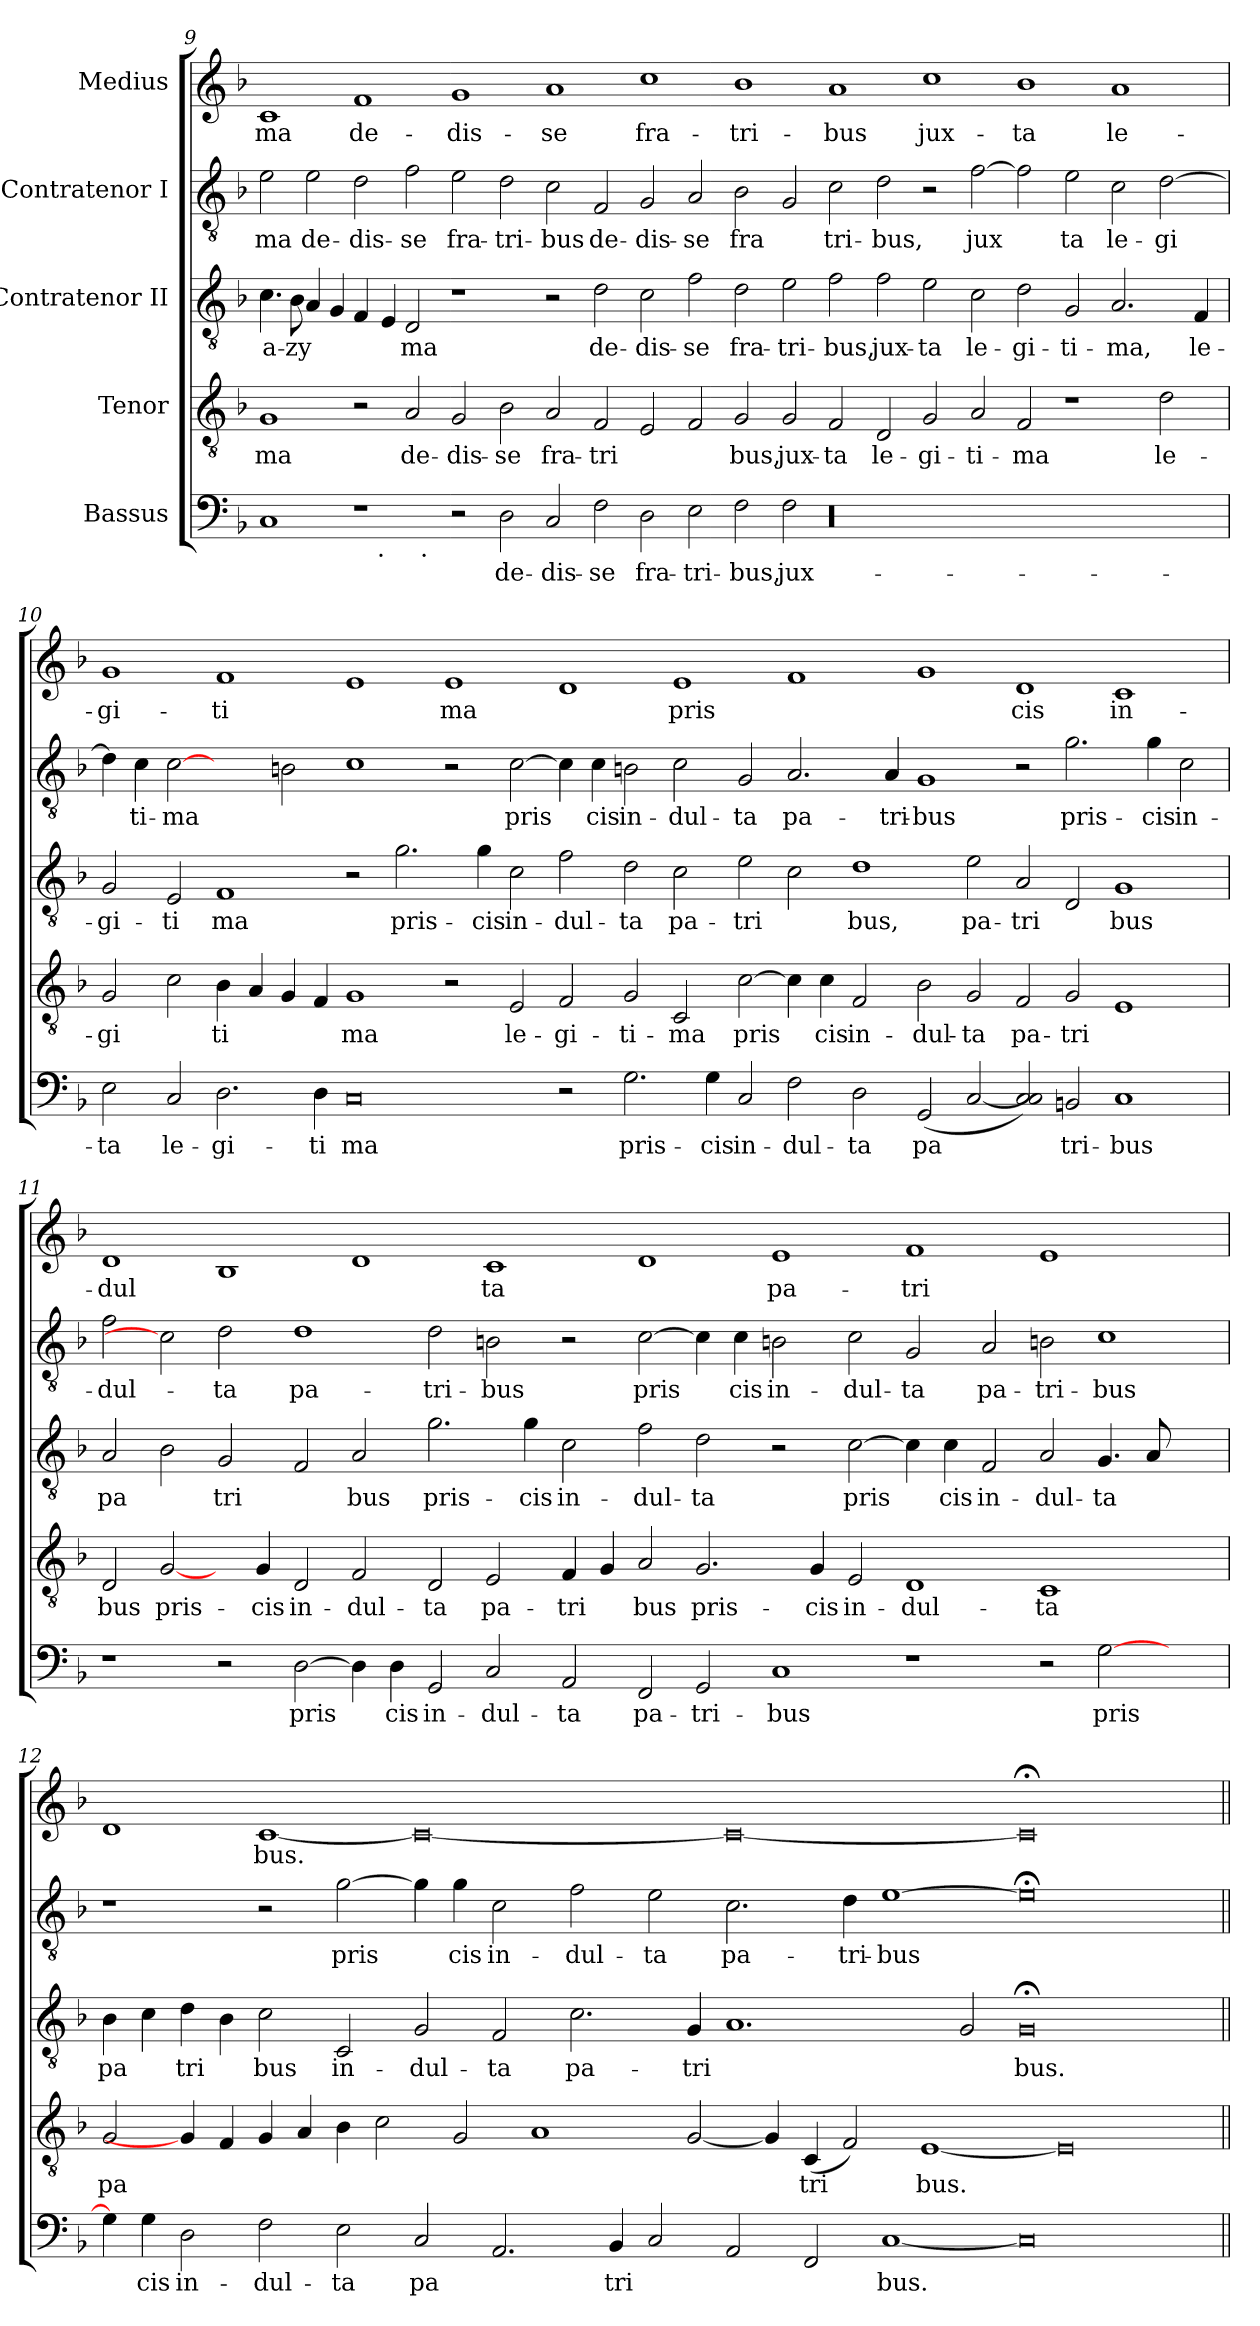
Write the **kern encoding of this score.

**kern	**text	**kern	**text	**kern	**text	**kern	**text	**kern	**text
*part5	*part5	*part4	*part4	*part3	*part3	*part2	*part2	*part1	*part1
*staff5	*staff5	*staff4	*staff4	*staff3	*staff3	*staff2	*staff2	*staff1	*staff1
*I"Bassus	*	*I"Tenor	*	*I"Contratenor II	*	*I"Contratenor I	*	*I"Medius	*
!!LO:PB:g=z
*clefF4	*	*clefGv2	*	*clefGv2	*	*clefGv2	*	*clefG2	*
*k[b-]	*	*k[b-]	*	*k[b-]	*	*k[b-]	*	*k[b-]	*
*F:	*	*F:	*	*F:	*	*F:	*	*F:	*
=9	=9	=9	=9	=9	=9	=9	=9	=9	=9
!	!LO:LY:b:cj	!	!LO:LY:b:cj	!	!LO:LY:b:cj	!	!LO:LY:b:cj	!	!LO:LY:b:cj
*^	*	*	*	*	*	*	*	*	*
*	*^	*	*	*	*	*	*	*	*	*
1C	1ryy	1ryy	.	1G	-ma	4.c\	a-	2e\	-ma	1c	-ma
!	!	!	!	!	!	!	!LO:LY:b:cj	!	!	!	!
.	.	.	.	.	.	8B-\	-zy-	.	.	.	.
!	!	!	!	!	!	!	!LO:LY:b:cj	!	!LO:LY:b:cj	!	!
.	.	.	.	.	.	4A/	--	2e\	de-	.	.
!	!	!	!	!	!	!	!LO:LY:b:cj	!	!	!	!
.	.	.	.	.	.	4G/	--	.	.	.	.
!	!	!	!	!	!	!	!LO:LY:b:cj	!	!LO:LY:b:cj	!	!LO:LY:b:cj
1r	8...ryy	2ryy	.	2r	.	4F/	--	2d\	-dis-	1f	de-
!	!LO:TX:b:t=.	!	!	!	!	!	!	!	!	!	!
.	1ryy	.	.	.	.	.	.	.	.	.	.
!	!	!	!	!	!	!	!LO:LY:b:cj	!	!	!	!
.	.	.	.	.	.	4E/	--	.	.	.	.
!	!	!	!	!	!LO:LY:b:cj	!	!LO:LY:b:cj	!	!LO:LY:b:cj	!	!
.	.	16..ryy	.	2A/	de-	2D/	-ma	2f\	-se	.	.
!	!	!LO:TX:b:t=.	!	!	!	!	!	!	!	!	!
.	.	1ryy	.	.	.	.	.	.	.	.	.
!	!	!	!	!	!LO:LY:b:cj	!	!	!	!LO:LY:b:cj	!	!LO:LY:b:cj
2r	.	.	.	2G/	-dis-	1r	.	2e\	fra-	1g	-dis-
.	1ryy	.	.	.	.	.	.	.	.	.	.
!	!	!	!LO:LY:b:cj	!	!LO:LY:b:cj	!	!	!	!LO:LY:b:cj	!	!
2D\	.	.	de-	2B-\	-se	.	.	2d\	-tri-	.	.
.	.	1ryy	.	.	.	.	.	.	.	.	.
!	!	!	!LO:LY:b:cj	!	!LO:LY:b:cj	!	!	!	!LO:LY:b:cj	!	!LO:LY:b:cj
2C/	.	.	-dis-	2A/	fra-	2r	.	2c\	-bus	1a	-se
.	1ryy	.	.	.	.	.	.	.	.	.	.
!	!	!	!LO:LY:b:cj	!	!LO:LY:b:cj	!	!LO:LY:b:cj	!	!LO:LY:b:cj	!	!
2F\	.	.	-se	2F/	-tri-	2d\	de-	2F/	de-	.	.
.	.	1ryy	.	.	.	.	.	.	.	.	.
!	!	!	!LO:LY:b:cj	!	!LO:LY:b:cj	!	!LO:LY:b:cj	!	!LO:LY:b:cj	!	!LO:LY:b:cj
2D\	.	.	fra-	2E/	--	2c\	-dis-	2G/	-dis-	1cc	fra-
.	1ryy	.	.	.	.	.	.	.	.	.	.
!	!	!	!LO:LY:b:cj	!	!LO:LY:b:cj	!	!LO:LY:b:cj	!	!LO:LY:b:cj	!	!
2E\	.	.	-tri-	2F/	--	2f\	-se	2A/	-se	.	.
.	.	1ryy	.	.	.	.	.	.	.	.	.
!	!	!	!LO:LY:b:cj	!	!LO:LY:b:cj	!	!LO:LY:b:cj	!	!LO:LY:b:cj	!	!LO:LY:b:cj
2F\	.	.	-bus,	2G/	-bus,	2d\	fra-	2B-\	fra-	1b-	-tri-
.	1ryy	.	.	.	.	.	.	.	.	.	.
!	!	!	!LO:LY:b:cj	!	!LO:LY:b:cj	!	!LO:LY:b:cj	!	!LO:LY:b:cj	!	!
2F\	.	.	jux-	2G/	jux-	2e\	-tri-	2G/	--	.	.
.	.	1ryy	.	.	.	.	.	.	.	.	.
!	!	!	!	!	!LO:LY:b:cj	!	!LO:LY:b:cj	!	!LO:LY:b:cj	!	!LO:LY:b:cj
00r	.	.	.	2F/	-ta	2f\	-bus,	2c\	-tri-	1a	-bus
.	1ryy	.	.	.	.	.	.	.	.	.	.
!	!	!	!	!	!LO:LY:b:cj	!	!LO:LY:b:cj	!	!LO:LY:b:cj	!	!
.	.	.	.	2D/	le-	2f\	jux-	2d\	-bus,	.	.
.	.	1ryy	.	.	.	.	.	.	.	.	.
!	!	!	!	!	!LO:LY:b:cj	!	!LO:LY:b:cj	!	!	!	!LO:LY:b:cj
.	.	.	.	2G/	-gi-	2e\	-ta	2r	.	1cc	jux-
.	1ryy	.	.	.	.	.	.	.	.	.	.
!	!	!	!	!	!LO:LY:b:cj	!	!LO:LY:b:cj	!	!LO:LY:b:cj	!	!
.	.	.	.	2A/	-ti-	2c\	le-	[>2f\	jux-	.	.
.	.	1ryy	.	.	.	.	.	.	.	.	.
!	!	!	!	!	!LO:LY:b:cj	!	!LO:LY:b:cj	!	!LO:LY:b:cj	!	!LO:LY:b:cj
.	.	.	.	2F/	-ma	2d\	-gi-	2f\]	--	1b-	-ta
.	1ryy	.	.	.	.	.	.	.	.	.	.
!	!	!	!	!	!	!	!LO:LY:b:cj	!	!LO:LY:b:cj	!	!
.	.	.	.	1r	.	2G/	-ti-	2e\	-ta	.	.
.	.	1ryy	.	.	.	.	.	.	.	.	.
!	!	!	!	!	!	!	!LO:LY:b:cj	!	!LO:LY:b:cj	!	!LO:LY:b:cj
.	.	.	.	.	.	2.A/	-ma,	2c\	le-	1a	le-
.	2ryy	.	.	.	.	.	.	.	.	.	.
!	!	!	!	!	!LO:LY:b:cj	!	!	!	!LO:LY:b:cj	!	!
.	.	.	.	2d\	le-	.	.	[>2d\	-gi-	.	.
.	.	4ryy	.	.	.	.	.	.	.	.	.
.	4ryy	.	.	.	.	.	.	.	.	.	.
!	!	!	!	!	!	!	!LO:LY:b:cj	!	!	!	!
.	.	.	.	.	.	4F/	le-	.	.	.	.
.	.	8ryy	.	.	.	.	.	.	.	.	.
.	64ryy	64ryy	.	.	.	.	.	.	.	.	.
!!LO:PB:g=z
=10	=10	=10	=10	=10	=10	=10	=10	=10	=10	=10	=10
!	!	!	!LO:LY:b:cj	!	!LO:LY:b:cj	!	!LO:LY:b:cj	!	!LO:LY:b:cj	!	!LO:LY:b:cj
*v	*v	*v	*	*	*	*	*	*	*	*	*
2E\	-ta	2G/	-gi-	2G/	-gi-	4d\]	--	1g	-gi-
!	!	!	!	!	!	!	!LO:LY:b:cj	!	!
.	.	.	.	.	.	4c\	-ti-	.	.
!	!LO:LY:b:cj	!	!LO:LY:b:cj	!	!LO:LY:b:cj	!	!LO:LY:b:cj	!	!
2C/	le-	2c\	--	2E/	-ti	[2c	-ma	.	.
!	!LO:LY:b:cj	!	!LO:LY:b:cj	!	!LO:LY:b:cj	!	!	!	!LO:LY:b:cj
2.D\	-gi-	4B-\	-ti-	1F	ma	2ryy	.	1f	-ti-
!	!	!	!LO:LY:b:cj	!	!	!	!	!	!
.	.	4A/	--	.	.	.	.	.	.
!	!	!	!LO:LY:b:cj	!	!	!	!LO:LY:b:cj	!	!
.	.	4G/	--	.	.	2Bn\	.	.	.
!	!LO:LY:b:cj	!	!LO:LY:b:cj	!	!	!	!	!	!
4D\	-ti	4F/	--	.	.	.	.	.	.
!	!LO:LY:b:cj	!	!LO:LY:b:cj	!	!	!	!LO:LY:b:cj	!	!LO:LY:b:cj
0C	ma	1G	-ma	2r	.	1c	.	1e	--
!	!	!	!	!	!LO:LY:b:cj	!	!	!	!
.	.	.	.	2.g\	pris-	.	.	.	.
!	!	!	!	!	!	!	!	!	!LO:LY:b:cj
.	.	2r	.	.	.	2r	.	1e	-ma
!	!	!	!	!	!LO:LY:b:cj	!	!	!	!
.	.	.	.	4g\	-cis	.	.	.	.
!	!	!	!LO:LY:b:cj	!	!LO:LY:b:cj	!	!LO:LY:b:cj	!	!
.	.	2E/	le-	2c\	in-	[>2c\	pris-	.	.
!	!	!	!LO:LY:b:cj	!	!LO:LY:b:cj	!	!LO:LY:b:cj	!	!LO:LY:b:cj
2r	.	2F/	-gi-	2f\	-dul-	4c\]	--	1d	.
!	!	!	!	!	!	!	!LO:LY:b:cj	!	!
.	.	.	.	.	.	4c\	-cis	.	.
!	!LO:LY:b:cj	!	!LO:LY:b:cj	!	!LO:LY:b:cj	!	!LO:LY:b:cj	!	!
2.G\	pris-	2G/	-ti-	2d\	-ta	2Bn\	in-	.	.
!	!	!	!LO:LY:b:cj	!	!LO:LY:b:cj	!	!LO:LY:b:cj	!	!LO:LY:b:cj
.	.	2C/	-ma	2c\	pa-	2c\	-dul-	1e	pris-
!	!LO:LY:b:cj	!	!	!	!	!	!	!	!
4G\	-cis	.	.	.	.	.	.	.	.
!	!LO:LY:b:cj	!	!LO:LY:b:cj	!	!LO:LY:b:cj	!	!LO:LY:b:cj	!	!
2C/	in-	[>2c\	pris-	2e\	-tri-	2G/	-ta	.	.
!	!LO:LY:b:cj	!	!LO:LY:b:cj	!	!LO:LY:b:cj	!	!LO:LY:b:cj	!	!LO:LY:b:cj
2F\	-dul-	4c\]	--	2c\	--	2.A/	pa-	1f	--
!	!	!	!LO:LY:b:cj	!	!	!	!	!	!
.	.	4c\	-cis	.	.	.	.	.	.
!	!LO:LY:b:cj	!	!LO:LY:b:cj	!	!LO:LY:b:cj	!	!	!	!
2D\	-ta	2F/	in-	1d	-bus,	.	.	.	.
!	!	!	!	!	!	!	!LO:LY:b:cj	!	!
.	.	.	.	.	.	4A/	-tri-	.	.
!	!LO:LY:b:cj	!	!LO:LY:b:cj	!	!	!	!LO:LY:b:cj	!	!LO:LY:b:cj
(<2GG/	pa-	2B-\	-dul-	.	.	1G	-bus	1g	--
!	!LO:LY:b:cj	!	!LO:LY:b:cj	!	!LO:LY:b:cj	!	!	!	!
[<2C/	--	2G/	-ta	2e\	pa-	.	.	.	.
!	!LO:LY:b:cj	!	!LO:LY:b:cj	!	!LO:LY:b:cj	!	!	!	!LO:LY:b:cj
2C/ 2C/])	--	2F/	pa-	2A/	-tri-	2r	.	1d	-cis
!	!LO:LY:b:cj	!	!LO:LY:b:cj	!	!LO:LY:b:cj	!	!LO:LY:b:cj	!	!
2BBn/	-tri-	2G/	-tri-	2D/	--	2.g\	pris-	.	.
!	!LO:LY:b:cj	!	!LO:LY:b:cj	!	!LO:LY:b:cj	!	!	!	!LO:LY:b:cj
1C	-bus	1E	--	1G	-bus	.	.	1c	in-
!	!	!	!	!	!	!	!LO:LY:b:cj	!	!
.	.	.	.	.	.	4g\	-cis	.	.
!	!	!	!	!	!	!	!LO:LY:b:cj	!	!
.	.	.	.	.	.	2c\	in-	.	.
!!LO:LB:g=z
=11	=11	=11	=11	=11	=11	=11	=11	=11	=11
!	!	!	!LO:LY:b:cj	!	!LO:LY:b:cj	!	!LO:LY:b:cj	!	!LO:LY:b:cj
1r	.	2D/	-bus	2A/	pa-	2f\	-dul-	1d	-dul-
!	!	!	!LO:LY:b:cj	!	!LO:LY:b:cj	!	!	!	!
.	.	[2G/	pris-	2B-\	--	2c]	.	.	.
!	!	!	!	!	!LO:LY:b:cj	!	!LO:LY:b:cj	!	!LO:LY:b:cj
2r	.	4ryy	.	2G/	-tri-	2d\	-ta	1B-	--
!	!	!	!LO:LY:b:cj	!	!	!	!	!	!
.	.	4G/	-cis	.	.	.	.	.	.
!	!LO:LY:b:cj	!	!LO:LY:b:cj	!	!LO:LY:b:cj	!	!LO:LY:b:cj	!	!
[>2D\	pris-	2D/	in-	2F/	--	1d	pa-	.	.
!	!LO:LY:b:cj	!	!LO:LY:b:cj	!	!LO:LY:b:cj	!	!	!	!LO:LY:b:cj
4D\]	--	2F/	-dul-	2A/	-bus	.	.	1d	--
!	!LO:LY:b:cj	!	!	!	!	!	!	!	!
4D\	-cis	.	.	.	.	.	.	.	.
!	!LO:LY:b:cj	!	!LO:LY:b:cj	!	!LO:LY:b:cj	!	!LO:LY:b:cj	!	!
2GG/	in-	2D/	-ta	2.g\	pris-	2d\	-tri-	.	.
!	!LO:LY:b:cj	!	!LO:LY:b:cj	!	!	!	!LO:LY:b:cj	!	!LO:LY:b:cj
2C/	-dul-	2E/	pa-	.	.	2Bn\	-bus	1c	-ta
!	!	!	!	!	!LO:LY:b:cj	!	!	!	!
.	.	.	.	4g\	-cis	.	.	.	.
!	!LO:LY:b:cj	!	!LO:LY:b:cj	!	!LO:LY:b:cj	!	!	!	!
2AA/	-ta	4F/	-tri-	2c\	in-	2r	.	.	.
!	!	!	!LO:LY:b:cj	!	!	!	!	!	!
.	.	4G/	--	.	.	.	.	.	.
!	!LO:LY:b:cj	!	!LO:LY:b:cj	!	!LO:LY:b:cj	!	!LO:LY:b:cj	!	!LO:LY:b:cj
2FF/	pa-	2A/	-bus	2f\	-dul-	[>2c\	pris-	1d	.
!	!LO:LY:b:cj	!	!LO:LY:b:cj	!	!LO:LY:b:cj	!	!LO:LY:b:cj	!	!
2GG/	-tri-	2.G/	pris-	2d\	-ta	4c\]	--	.	.
!	!	!	!	!	!	!	!LO:LY:b:cj	!	!
.	.	.	.	.	.	4c\	-cis	.	.
!	!LO:LY:b:cj	!	!	!	!	!	!LO:LY:b:cj	!	!LO:LY:b:cj
1C	-bus	.	.	2r	.	2Bn\	in-	1e	pa-
!	!	!	!LO:LY:b:cj	!	!	!	!	!	!
.	.	4G/	-cis	.	.	.	.	.	.
!	!	!	!LO:LY:b:cj	!	!LO:LY:b:cj	!	!LO:LY:b:cj	!	!
.	.	2E/	in-	[>2c\	pris-	2c\	-dul-	.	.
!	!	!	!LO:LY:b:cj	!	!LO:LY:b:cj	!	!LO:LY:b:cj	!	!LO:LY:b:cj
1r	.	1D	-dul-	4c\]	--	2G/	-ta	1f	-tri-
!	!	!	!	!	!LO:LY:b:cj	!	!	!	!
.	.	.	.	4c\	-cis	.	.	.	.
!	!	!	!	!	!LO:LY:b:cj	!	!LO:LY:b:cj	!	!
.	.	.	.	2F/	in-	2A/	pa-	.	.
!	!	!	!LO:LY:b:cj	!	!LO:LY:b:cj	!	!LO:LY:b:cj	!	!LO:LY:b:cj
2r	.	1C	-ta	2A/	-dul-	2Bn\	-tri-	1e	--
!	!LO:LY:b:cj	!	!	!	!LO:LY:b:cj	!	!LO:LY:b:cj	!	!
[<2G\	pris-	.	.	4.G/	-ta	1c	-bus	.	.
!	!	!	!	!	!LO:LY:b:cj	!	!	!	!
.	.	.	.	8A/	.	.	.	.	.
2ryy	.	2ryy	.	2ryy	.	.	.	2ryy	.
!!LO:PB:g=z
=12	=12	=12	=12	=12	=12	=12	=12	=12	=12
!	!LO:LY:b:cj	!	!LO:LY:b:cj	!	!LO:LY:b:cj	!	!	!	!LO:LY:b:cj
4G\]	--	2G/	pa-	4B-\	pa-	1r	.	1d	--
!	!LO:LY:b:cj	!	!	!	!LO:LY:b:cj	!	!	!	!
4G\	-cis	.	.	4c\	--	.	.	.	.
!	!LO:LY:b:cj	!	!	!	!LO:LY:b:cj	!	!	!	!
2D\	in-	4G/]	.	4d\	-tri-	.	.	.	.
!	!	!	!LO:LY:b:cj	!	!LO:LY:b:cj	!	!	!	!
.	.	4F/	--	4B-\	--	.	.	.	.
!	!LO:LY:b:cj	!	!LO:LY:b:cj	!	!LO:LY:b:cj	!	!	!	!LO:LY:b:cj
2F\	-dul-	4G/	--	2c\	-bus	2r	.	[<1c	-bus.
!	!	!	!LO:LY:b:cj	!	!	!	!	!	!
.	.	4A/	--	.	.	.	.	.	.
!	!LO:LY:b:cj	!	!LO:LY:b:cj	!	!LO:LY:b:cj	!	!LO:LY:b:cj	!	!
2E\	-ta	4B-\	--	2C/	in-	[>2g\	pris-	.	.
!	!	!	!LO:LY:b:cj	!	!	!	!	!	!
.	.	2c\	--	.	.	.	.	.	.
!	!LO:LY:b:cj	!	!	!	!LO:LY:b:cj	!	!LO:LY:b:cj	!	!LO:LY:b:cj
2C/	pa-	.	.	2G/	-dul-	4g\]	--	0c_<	.
!	!	!	!LO:LY:b:cj	!	!	!	!LO:LY:b:cj	!	!
.	.	2G/	--	.	.	4g\	-cis	.	.
!	!LO:LY:b:cj	!	!	!	!LO:LY:b:cj	!	!LO:LY:b:cj	!	!
2.AA/	--	.	.	2F/	-ta	2c\	in-	.	.
!	!	!	!LO:LY:b:cj	!	!	!	!	!	!
.	.	1A	--	.	.	.	.	.	.
!	!	!	!	!	!LO:LY:b:cj	!	!LO:LY:b:cj	!	!
.	.	.	.	2.c\	pa-	2f\	-dul-	.	.
!	!LO:LY:b:cj	!	!	!	!	!	!	!	!
4BB-/	-tri-	.	.	.	.	.	.	.	.
!	!LO:LY:b:cj	!	!	!	!	!	!LO:LY:b:cj	!	!
2C/	--	.	.	.	.	2e\	-ta	.	.
!	!	!	!LO:LY:b:cj	!	!LO:LY:b:cj	!	!	!	!
.	.	[<2G/	--	4G/	-tri-	.	.	.	.
!	!LO:LY:b:cj	!	!	!	!LO:LY:b:cj	!	!LO:LY:b:cj	!	!LO:LY:b:cj
2AA/	--	.	.	1.A	--	2.c\	pa-	0c_<	.
!	!	!	!LO:LY:b:cj	!	!	!	!	!	!
.	.	4G/]	--	.	.	.	.	.	.
!	!LO:LY:b:cj	!	!LO:LY:b:cj	!	!	!	!	!	!
2FF/	--	(<4C/	-tri-	.	.	.	.	.	.
!	!	!	!LO:LY:b:cj	!	!	!	!LO:LY:b:cj	!	!
.	.	2F/)	--	.	.	4d\	-tri-	.	.
!	!LO:LY:b:cj	!	!	!	!	!	!LO:LY:b:cj	!	!
[<1C	-bus.	.	.	.	.	[>1e	-bus	.	.
!	!	!	!LO:LY:b:cj	!	!	!	!	!	!
.	.	[<1E	-bus.	.	.	.	.	.	.
!	!	!	!	!	!LO:LY:b:cj	!	!	!	!
.	.	.	.	2G/	--	.	.	.	.
!	!LO:LY:b:cj	!	!	!	!LO:LY:b:cj	!	!LO:LY:b:cj	!	!LO:LY:b:cj
0C]	.	.	.	0G;<	-bus.	0e;<]	.	0c;<]	.
!	!	!	!LO:LY:b:cj	!	!	!	!	!	!
.	.	0E]	.	.	.	.	.	.	.
4ryy	.	.	.	4ryy	.	4ryy	.	4ryy	.
=||	=||	=||	=||	=||	=||	=||	=||	=||	=||
*-	*-	*-	*-	*-	*-	*-	*-	*-	*-
